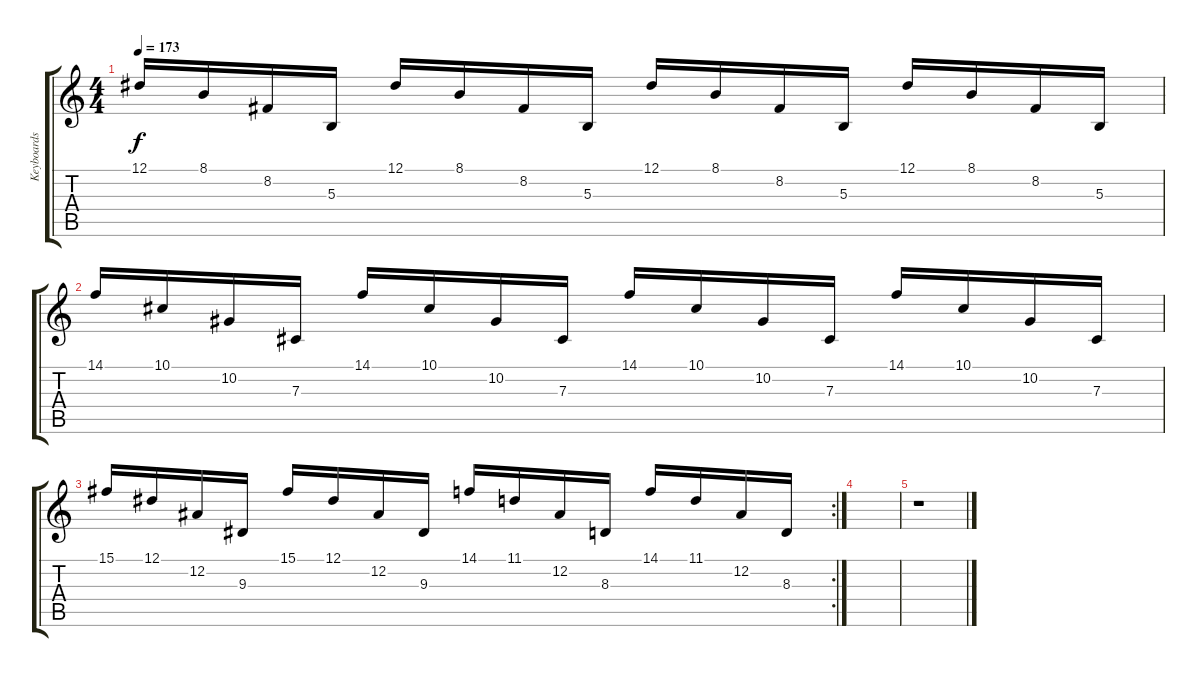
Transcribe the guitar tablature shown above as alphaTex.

\track ("Keyboards" "Keyboards") {instrument harpsichord}
\staff {score tabs}
\tuning (Eb4 Bb3 Gb3 Db3 Ab2 Eb2) {hide}
\ts (4 4)
\tempo 173
\clef g2
\ks c
12.1.16{dy f} 8.1.16 8.2.16 5.3.16 12.1.16 8.1.16 8.2.16 5.3.16 12.1.16 8.1.16 8.2.16 5.3.16 12.1.16 8.1.16 8.2.16 5.3.16 |
14.1.16 10.1.16 10.2.16 7.3.16 14.1.16 10.1.16 10.2.16 7.3.16 14.1.16 10.1.16 10.2.16 7.3.16 14.1.16 10.1.16 10.2.16 7.3.16 |
\rc 2
15.1.16 12.1.16 12.2.16 9.3.16 15.1.16 12.1.16 12.2.16 9.3.16 14.1.16 11.1.16 12.2.16 8.3.16 14.1.16 11.1.16 12.2.16 8.3.16 |
|
r.1
